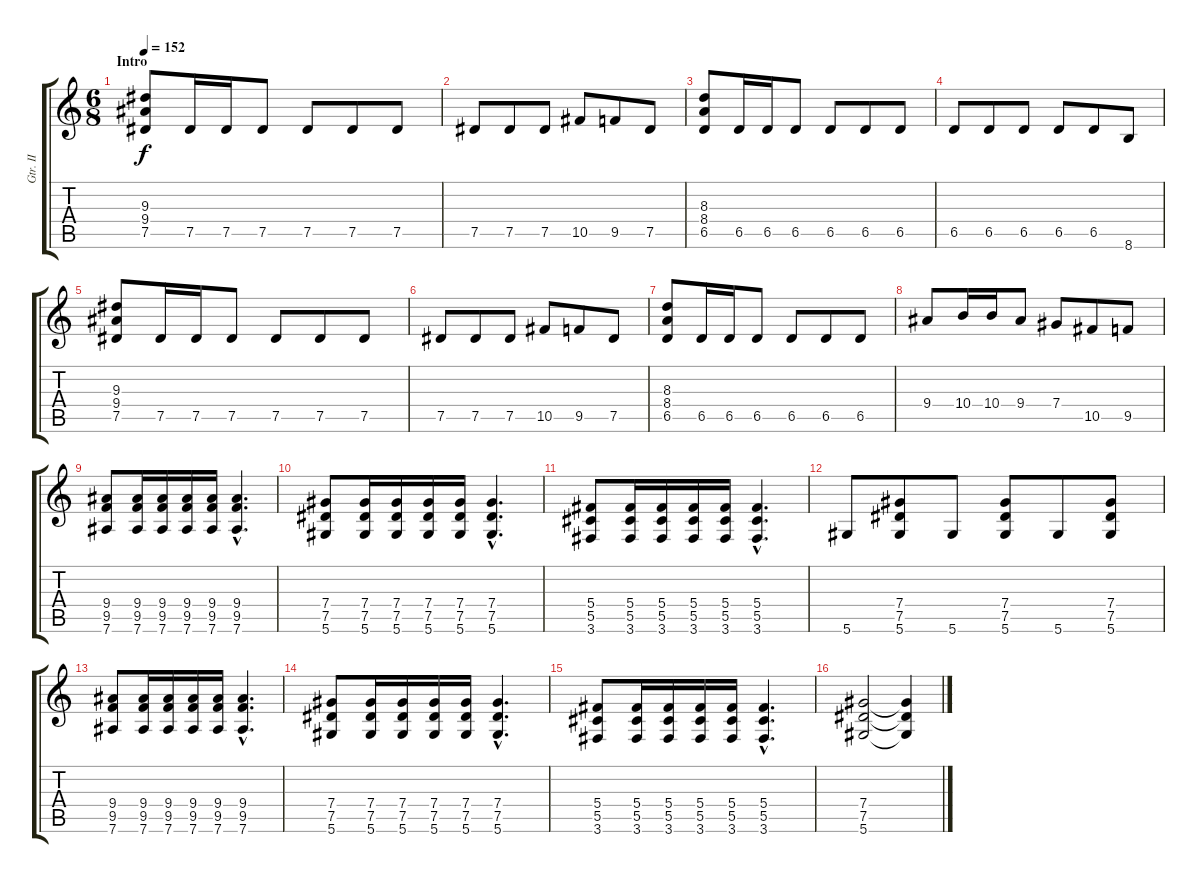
\track ("Gtr. II" "Gtr. II") {instrument distortionguitar}
\staff {score tabs}
\tuning (Eb4 Bb3 Gb3 Db3 Ab2 Eb2) {hide}
\ts (6 8)
\section ("" "Intro")
\tempo 152
\clef g2
\ks c
(9.3 9.4 7.5).8{dy f instrument distortionguitar} 7.5.16 7.5.16 7.5.8 7.5.8 7.5.8 7.5.8 |
7.5.8 7.5.8 7.5.8 10.5.8 9.5.8 7.5.8 |
(8.3 8.4 6.5).8 6.5.16 6.5.16 6.5.8 6.5.8 6.5.8 6.5.8 |
6.5.8 6.5.8 6.5.8 6.5.8 6.5.8 8.6.8 |
(9.3 9.4 7.5).8 7.5.16 7.5.16 7.5.8 7.5.8 7.5.8 7.5.8 |
7.5.8 7.5.8 7.5.8 10.5.8 9.5.8 7.5.8 |
(8.3 8.4 6.5).8 6.5.16 6.5.16 6.5.8 6.5.8 6.5.8 6.5.8 |
9.4.8 10.4.16 10.4.16 9.4.8 7.4.8 10.5.8 9.5.8 |
(9.4 9.5 7.6).8 (9.4 9.5 7.6).16 (9.4 9.5 7.6).16 (9.4 9.5 7.6).16 (9.4 9.5 7.6).16 (9.4{hac} 9.5{hac} 7.6{hac}).4{d} |
(7.4 7.5 5.6).8 (7.4 7.5 5.6).16 (7.4 7.5 5.6).16 (7.4 7.5 5.6).16 (7.4 7.5 5.6).16 (7.4{hac} 7.5{hac} 5.6{hac}).4{d} |
(5.4 5.5 3.6).8 (5.4 5.5 3.6).16 (5.4 5.5 3.6).16 (5.4 5.5 3.6).16 (5.4 5.5 3.6).16 (5.4{hac} 5.5{hac} 3.6{hac}).4{d} |
5.6.8 (7.4 7.5 5.6).8 5.6.8 (7.4 7.5 5.6).8 5.6.8 (7.4 7.5 5.6).8 |
(9.4 9.5 7.6).8 (9.4 9.5 7.6).16 (9.4 9.5 7.6).16 (9.4 9.5 7.6).16 (9.4 9.5 7.6).16 (9.4{hac} 9.5{hac} 7.6{hac}).4{d} |
(7.4 7.5 5.6).8 (7.4 7.5 5.6).16 (7.4 7.5 5.6).16 (7.4 7.5 5.6).16 (7.4 7.5 5.6).16 (7.4{hac} 7.5{hac} 5.6{hac}).4{d} |
(5.4 5.5 3.6).8 (5.4 5.5 3.6).16 (5.4 5.5 3.6).16 (5.4 5.5 3.6).16 (5.4 5.5 3.6).16 (5.4{hac} 5.5{hac} 3.6{hac}).4{d} |
(7.4 7.5 5.6).2 (7.4{t} 7.5{t} 5.6{t}).4
